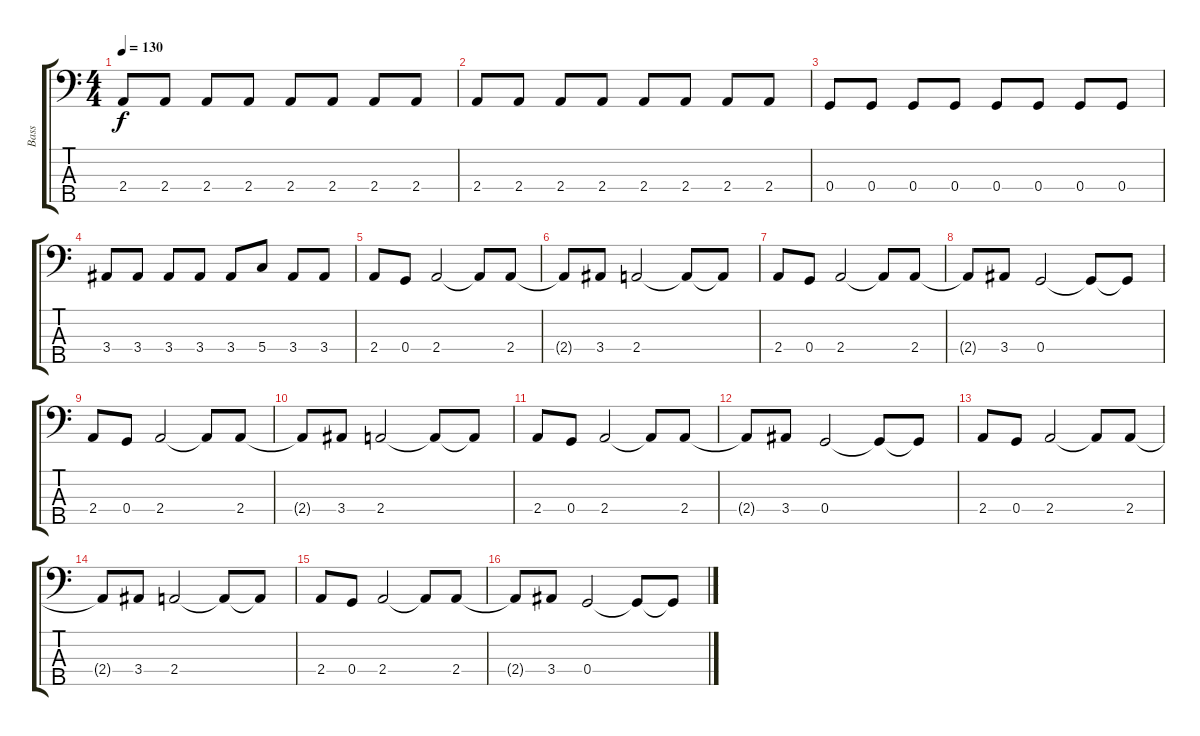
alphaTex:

\track ("Bass" "Bass") {instrument slapbass2}
\staff {score tabs}
\tuning (Bb2 F2 C2 G1 A0) {hide}
\ts (4 4)
\tempo 130
\clef f4
\ks c
2.4.8{dy f} 2.4.8 2.4.8 2.4.8 2.4.8 2.4.8 2.4.8 2.4.8 |
2.4.8 2.4.8 2.4.8 2.4.8 2.4.8 2.4.8 2.4.8 2.4.8 |
0.4.8 0.4.8 0.4.8 0.4.8 0.4.8 0.4.8 0.4.8 0.4.8 |
3.4.8 3.4.8 3.4.8 3.4.8 3.4.8 5.4.8 3.4.8 3.4.8 |
2.4.8 0.4.8 2.4.2 2.4{t}.8 2.4.8 |
2.4{t}.8 3.4.8 2.4.2 2.4{t}.8 2.4{t}.8 |
2.4.8 0.4.8 2.4.2 2.4{t}.8 2.4.8 |
2.4{t}.8 3.4.8 0.4.2 0.4{t}.8 0.4{t}.8 |
2.4.8 0.4.8 2.4.2 2.4{t}.8 2.4.8 |
2.4{t}.8 3.4.8 2.4.2 2.4{t}.8 2.4{t}.8 |
2.4.8 0.4.8 2.4.2 2.4{t}.8 2.4.8 |
2.4{t}.8 3.4.8 0.4.2 0.4{t}.8 0.4{t}.8 |
2.4.8 0.4.8 2.4.2 2.4{t}.8 2.4.8 |
2.4{t}.8 3.4.8 2.4.2 2.4{t}.8 2.4{t}.8 |
2.4.8 0.4.8 2.4.2 2.4{t}.8 2.4.8 |
2.4{t}.8 3.4.8 0.4.2 0.4{t}.8 0.4{t}.8
